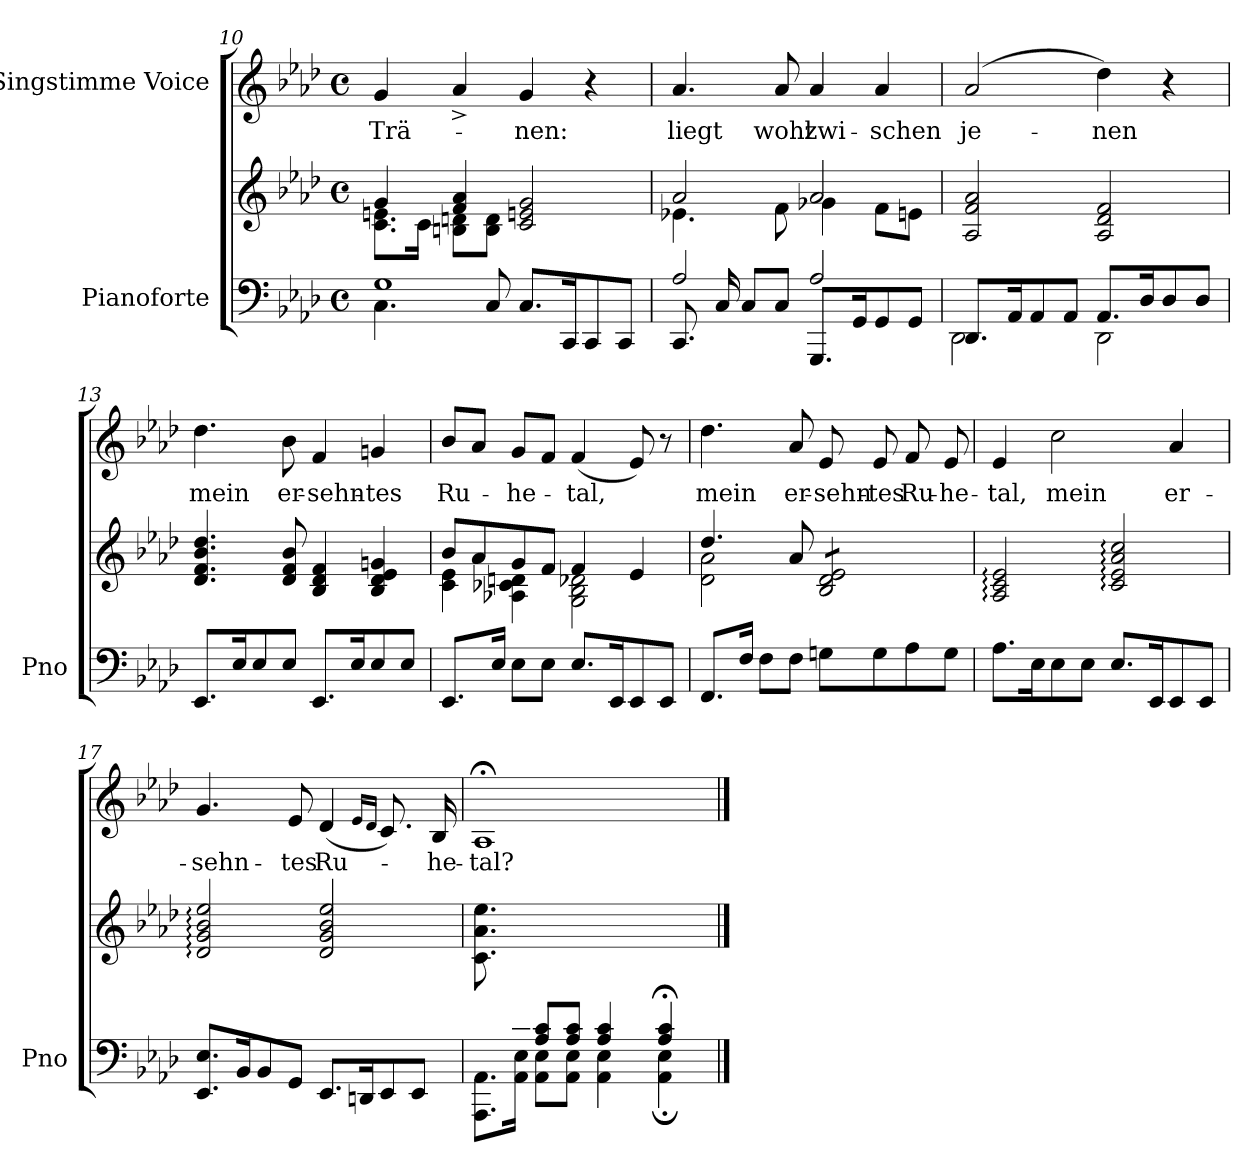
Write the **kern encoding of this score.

**kern	**kern	**kern	**text
*part2	*part2	*part1	*part1
*staff3	*staff2	*staff1	*staff1
*I"Pianoforte	*	*I"Singstimme Voice	*
*I'Pno	*	*	*
*clefF4	*clefG2	*clefG2	*
*k[b-e-a-d-]	*k[b-e-a-d-]	*k[b-e-a-d-]	*
*M4/4	*M4/4	*M4/4	*
*met(c)	*met(c)	*met(c)	*
=10	=10	=10	=10
*^	*^	*	*
1G	4.C\	4g/	8.c\ 8.en\L	4g/	Trä-
.	.	.	16c\Jk	.	.
.	.	4f/ 4a-/	8Bn\ 8dn\L	4a-^>/	.
.	8C/	.	8B\ 8d\J	.	.
.	8.C/L	2c/ 2en/ 2g/	2ryy	4g/	-nen:
.	16CC/K	.	.	.	.
.	8CC/	.	.	4r	.
.	8CC/J	.	.	.	.
=11	=11	=11	=11	=11	=11
2A-/	8.CC/	2a-/	4.e-X\	4.a-/	liegt
.	16C/	.	.	.	.
.	8C/L	.	.	.	.
.	8C/J	.	8f\	8a-/	wohl
2A-/	8.GGG/L	2a-/	4g-X\	4a-/	zwi-
.	16GG/K	.	.	.	.
.	8GG/	.	8f\L	4a-/	-schen
.	8GG/J	.	8en\J	.	.
*	*	*v	*v	*	*
=12	=12	=12	=12	=12
8.DD-/L	2DD-\	2A-/ 2f/ 2a-/	(2a-/	je-
16AA-/K	.	.	.	.
8AA-/	.	.	.	.
8AA-/J	.	.	.	.
8.AA-/L	2DD-\	2A-/ 2d-/ 2f/	4dd-\)	-nen
16D-/K	.	.	.	.
8D-/	.	.	4r	.
8D-/J	.	.	.	.
*v	*v	*	*	*
=13	=13	=13	=13
8.EE-/L	4.d-/ 4.f/ 4.b-/ 4.dd-/	4.dd-\	mein
16E-/K	.	.	.
8E-/	.	.	.
8E-/J	8d-/ 8f/ 8b-/	8b-\	er-
8.EE-/L	4B-/ 4d-/ 4f/	4f/	-sehn-
16E-/K	.	.	.
8E-/	4B-/ 4d-/ 4e-/ 4gn/	4gn/	-tes
8E-/J	.	.	.
=14	=14	=14	=14
*	*^	*	*
8.EE-/L	8b-/L	4c\ 4e-\	8b-/L	Ru-
.	8a-/	.	8a-/J	.
16E-/Jk	.	.	.	.
8E-\L	8g/	4A-X\ 4c-X\ 4dn\	8g/L	-he-
8E-\J	8f/J	.	8f/J	.
8.E-/L	4f/	2G\ 2B-\ 2d-X\	(4f/	-tal,
16EE-/K	.	.	.	.
8EE-/	4e-/	.	8e-/)	.
8EE-/J	.	.	8r	.
=15	=15	=15	=15	=15
8.FF/L	4.dd-/	2d-\ 2a-\	4.dd-\	mein
16F/Jk	.	.	.	.
8F\L	.	.	.	.
8F\J	8a-/	.	8a-/	er-
*	*tremolo	*	*	*
8Gn\L	8B-/ 8d-/ 8e-/L	2ryy	8e-/	-sehn-
8G\	8B-/ 8d-/ 8e-/	.	8e-/	-tes
8A-\	8B-/ 8d-/ 8e-/	.	8f/	Ru-
8G\J	8B-/ 8d-/ 8e-/J	.	8e-/	-he-
*	*Xtremolo	*	*	*
*	*v	*v	*	*
=16	=16	=16	=16
8.A-\L	2A-/:: 2c/:: 2e-/::	4e-/	-tal,
16E-\K	.	.	.
8E-\	.	2cc\	mein
8E-\J	.	.	.
8.E-/L	2c/:: 2e-/:: 2a-/:: 2cc/::	.	.
16EE-/K	.	.	.
8EE-/	.	4a-/	er-
8EE-/J	.	.	.
=17	=17	=17	=17
8.EE-/ 8.E-/L	2d-/:: 2g/:: 2b-/:: 2ee-/::	4.g/	-sehn-
16BB-/K	.	.	.
8BB-/	.	.	.
8GG/J	.	8e-/	-tes
8.EE-/L	2d-/ 2g/ 2b-/ 2ee-/	(4d-/	Ru-
16DDn/K	.	.	.
.	.	16qe-/LL	.
.	.	16qd-/JJ	.
8EE-/	.	8.c/)	.
8EE-/J	.	.	.
.	.	16B-/	-he-
=18	=18	=18	=18
*^	*	*	*
8.ryy	8.AAA-\ 8.AA-\L	8.c\ 8.a-\ 8.ee-\L	1A-;<	-tal?
16A-/ 16c/Jk	16AA-\ 16E-\Jk	2ryy	.	.
8A-/ 8c/L	8AA-\ 8E-\L	.	.	.
8A-/ 8c/J	8AA-\ 8E-\J	.	.	.
4A-/ 4c/	4AA-\ 4E-\	.	.	.
.	.	4ryy	.	.
4A-/;< 4c/;<	4AA-\; 4E-\;	.	.	.
.	.	16ryy	.	.
*v	*v	*	*	*
==	==	==	==
*-	*-	*-	*-
